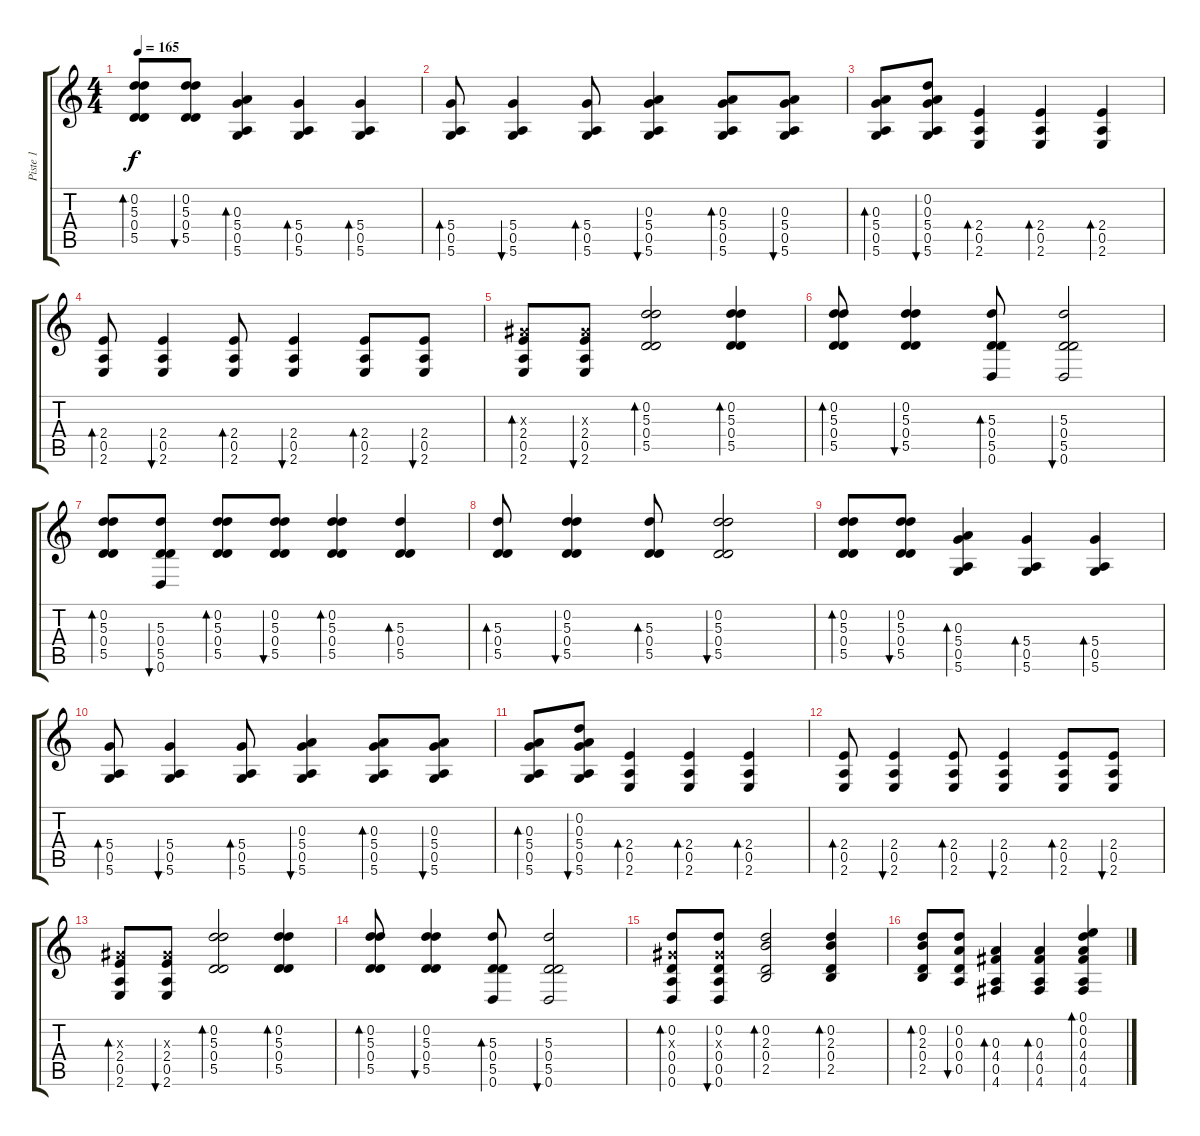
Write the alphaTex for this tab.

\track ("Piste 1" "Piste 1") {instrument acousticguitarsteel}
\staff {score tabs}
\tuning (E4 D4 A3 D3 A2 D2) {hide}
\ts (4 4)
\tempo 165
\clef g2
\ks c
(0.2 5.3 0.4 5.5).8{bd 120 dy f} (0.2 5.3 0.4 5.5).8{bu 120} (0.3 5.4 0.5 5.6).4{bd 120} (5.4 0.5 5.6).4{bd 120} (5.4 0.5 5.6).4{bd 120} |
(5.4 0.5 5.6).8{bd 120} (5.4 0.5 5.6).4{bu 120} (5.4 0.5 5.6).8{bd 120} (0.3 5.4 0.5 5.6).4{bu 120} (0.3 5.4 0.5 5.6).8{bd 120} (0.3 5.4 0.5 5.6).8{bu 120} |
(0.3 5.4 0.5 5.6).8{bd 120} (0.2 0.3 5.4 0.5 5.6).8{bu 120} (2.4 0.5 2.6).4{bd 120} (2.4 0.5 2.6).4{bd 120} (2.4 0.5 2.6).4{bd 120} |
(2.4 0.5 2.6).8{bd 120} (2.4 0.5 2.6).4{bu 120} (2.4 0.5 2.6).8{bd 120} (2.4 0.5 2.6).4{bu 120} (2.4 0.5 2.6).8{bd 120} (2.4 0.5 2.6).8{bu 120} |
(-1.3{x} 2.4 0.5 2.6).8{bd 60} (-1.3{x} 2.4 0.5 2.6).8{bu 60} (0.2 5.3 0.4 5.5).2{bd 30} (0.2 5.3 0.4 5.5).4{bd 30} |
(0.2 5.3 0.4 5.5).8{bd 480} (0.2 5.3 0.4 5.5).4{bu 120} (5.3 0.4 5.5 0.6).8{bd 120} (5.3 0.4 5.5 0.6).2{bu 120} |
(0.2 5.3 0.4 5.5).8{bd 120} (5.3 0.4 5.5 0.6).8{bu 120} (0.2 5.3 0.4 5.5).8{bd 120} (0.2 5.3 0.4 5.5).8{bu 120} (0.2 5.3 0.4 5.5).4{bd 120} (5.3 0.4 5.5).4{bd 120} |
(5.3 0.4 5.5).8{bd 120} (0.2 5.3 0.4 5.5).4{bu 120} (5.3 0.4 5.5).8{bd 120} (0.2 5.3 0.4 5.5).2{bu 120} |
(0.2 5.3 0.4 5.5).8{bd 120} (0.2 5.3 0.4 5.5).8{bu 120} (0.3 5.4 0.5 5.6).4{bd 120} (5.4 0.5 5.6).4{bd 120} (5.4 0.5 5.6).4{bd 120} |
(5.4 0.5 5.6).8{bd 120} (5.4 0.5 5.6).4{bu 120} (5.4 0.5 5.6).8{bd 120} (0.3 5.4 0.5 5.6).4{bu 120} (0.3 5.4 0.5 5.6).8{bd 120} (0.3 5.4 0.5 5.6).8{bu 120} |
(0.3 5.4 0.5 5.6).8{bd 120} (0.2 0.3 5.4 0.5 5.6).8{bu 120} (2.4 0.5 2.6).4{bd 120} (2.4 0.5 2.6).4{bd 120} (2.4 0.5 2.6).4{bd 120} |
(2.4 0.5 2.6).8{bd 120} (2.4 0.5 2.6).4{bu 120} (2.4 0.5 2.6).8{bd 120} (2.4 0.5 2.6).4{bu 120} (2.4 0.5 2.6).8{bd 120} (2.4 0.5 2.6).8{bu 120} |
(-1.3{x} 2.4 0.5 2.6).8{bd 60} (-1.3{x} 2.4 0.5 2.6).8{bu 60} (0.2 5.3 0.4 5.5).2{bd 30} (0.2 5.3 0.4 5.5).4{bd 30} |
(0.2 5.3 0.4 5.5).8{bd 120} (0.2 5.3 0.4 5.5).4{bu 120} (5.3 0.4 5.5 0.6).8{bd 120} (5.3 0.4 5.5 0.6).2{bu 120} |
(0.2 -1.3{x} 0.4 0.5 0.6).8{bd 60} (0.2 -1.3{x} 0.4 0.5 0.6).8{bu 60} (0.2 2.3 0.4 2.5).2{bd 30} (0.2 2.3 0.4 2.5).4{bd 30} |
(0.2 2.3 0.4 2.5).8{bd 60} (0.2 0.3 0.4 0.5).8{bu 60} (0.3 4.4 0.5 4.6).4{bd 60} (0.3 4.4 0.5 4.6).4{bd 60} (0.1 0.2 0.3 4.4 0.5 4.6).4{bd 60}
